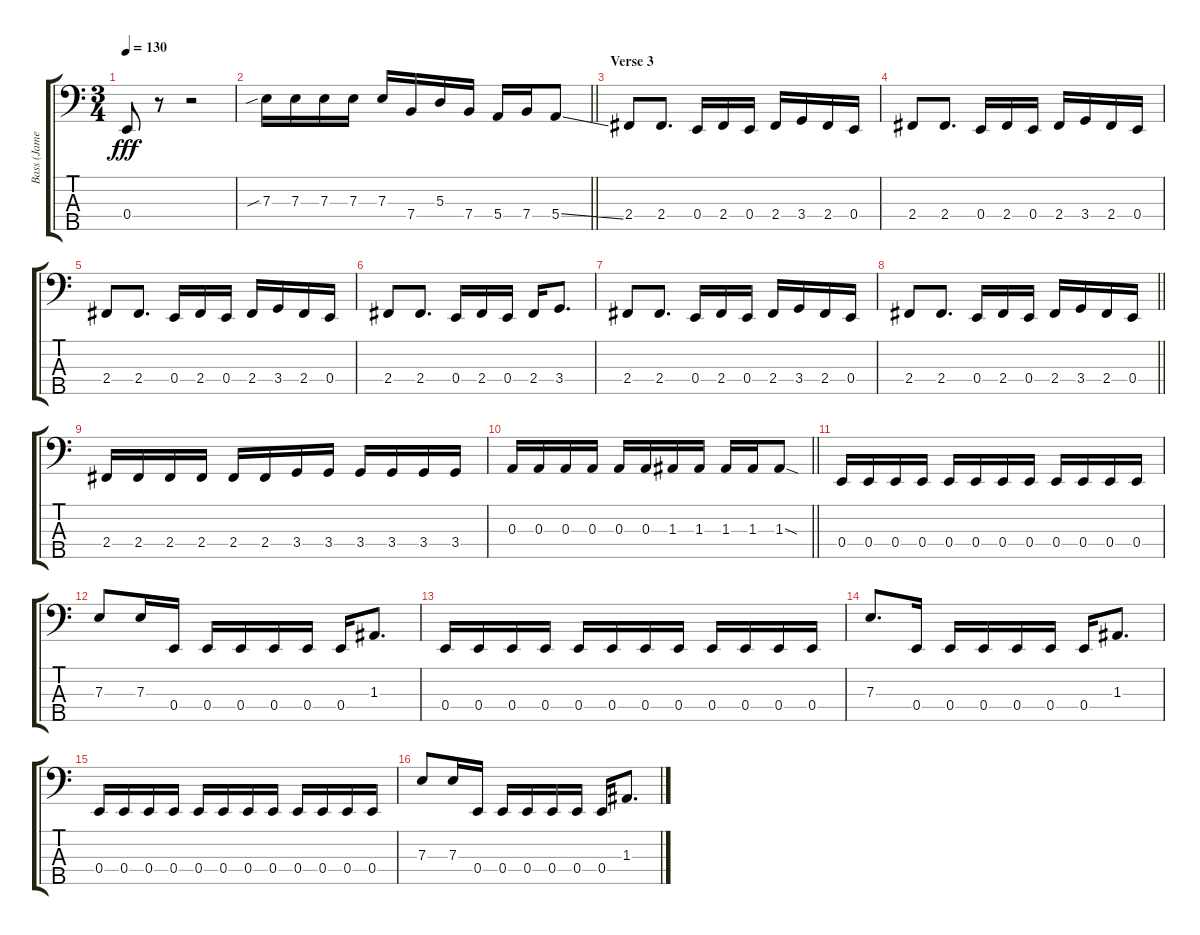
\track ("Bass (James)" "Bass (Jame") {instrument electricbassfinger}
\staff {score tabs}
\tuning (G2 D2 A1 E1 B0) {hide}
\ts (3 4)
\tempo 130
\clef f4
\ks c
0.4.8{dy fff} r.8 r.2 |
\barLineRight lightlight
7.3{sib}.16 7.3.16 7.3.16 7.3.16 7.3.16 7.4.16 5.3.16 7.4.16 5.4.16 7.4.16 5.4{ss}.8 |
\section ("" "Verse 3")
2.4.8 2.4.8{d} 0.4.16 2.4.16 0.4.16 2.4.16 3.4.16 2.4.16 0.4.16 |
2.4.8 2.4.8{d} 0.4.16 2.4.16 0.4.16 2.4.16 3.4.16 2.4.16 0.4.16 |
2.4.8 2.4.8{d} 0.4.16 2.4.16 0.4.16 2.4.16 3.4.16 2.4.16 0.4.16 |
2.4.8 2.4.8{d} 0.4.16 2.4.16 0.4.16 2.4.16 3.4.8{d} |
2.4.8 2.4.8{d} 0.4.16 2.4.16 0.4.16 2.4.16 3.4.16 2.4.16 0.4.16 |
\barLineRight lightlight
2.4.8 2.4.8{d} 0.4.16 2.4.16 0.4.16 2.4.16 3.4.16 2.4.16 0.4.16 |
2.4.16 2.4.16 2.4.16 2.4.16 2.4.16 2.4.16 3.4.16 3.4.16 3.4.16 3.4.16 3.4.16 3.4.16 |
\barLineRight lightlight
0.3.16 0.3.16 0.3.16 0.3.16 0.3.16 0.3.16 1.3.16 1.3.16 1.3.16 1.3.16 1.3{sod}.8 |
0.4.16 0.4.16 0.4.16 0.4.16 0.4.16 0.4.16 0.4.16 0.4.16 0.4.16 0.4.16 0.4.16 0.4.16 |
7.3.8 7.3.16 0.4.16 0.4.16 0.4.16 0.4.16 0.4.16 0.4.16 1.3.8{d} |
0.4.16 0.4.16 0.4.16 0.4.16 0.4.16 0.4.16 0.4.16 0.4.16 0.4.16 0.4.16 0.4.16 0.4.16 |
7.3.8{d} 0.4.16 0.4.16 0.4.16 0.4.16 0.4.16 0.4.16 1.3.8{d} |
0.4.16 0.4.16 0.4.16 0.4.16 0.4.16 0.4.16 0.4.16 0.4.16 0.4.16 0.4.16 0.4.16 0.4.16 |
7.3.8 7.3.16 0.4.16 0.4.16 0.4.16 0.4.16 0.4.16 0.4.16 1.3.8{d}
